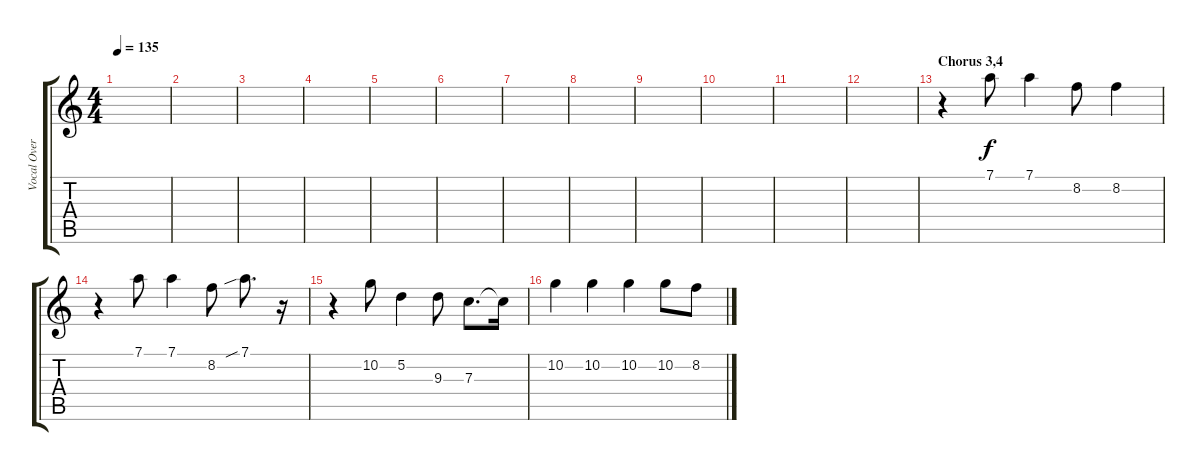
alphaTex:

\track ("Vocal Overdubs/Gang Vocals" "Vocal Over") {instrument contrabass}
\staff {score tabs}
\tuning (D4 A3 F3 C3 G2 D2) {hide}
\ts (4 4)
\tempo 135
\clef g2
\ks c
|
|
|
|
|
|
|
|
|
|
|
|
\section ("" "Chorus 3,4")
r.4 7.1.8 7.1.4 8.2.8 8.2.4 |
r.4 7.1.8 7.1.4 8.2.8 7.1{sib}.8{d} r.16 |
r.4 10.2.8 5.2.4 9.3.8 7.3.8{d} 7.3{t}.16 |
10.2.4 10.2.4 10.2.4 10.2.8 8.2.8
